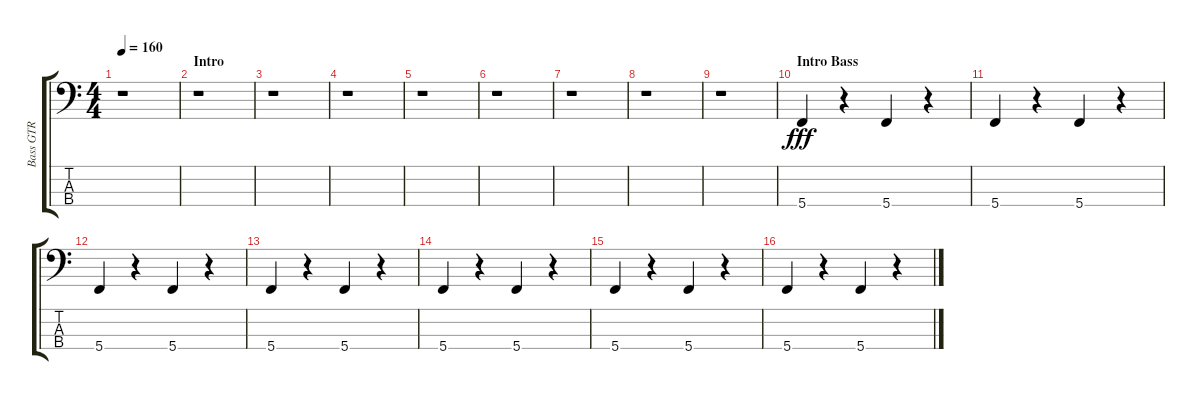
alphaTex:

\track ("Bass GTR" "Bass GTR") {instrument electricbassfinger}
\staff {score tabs}
\tuning (F2 C2 G1 C1) {hide}
\ts (4 4)
\tempo 160
\clef f4
\ks aminor
r.1{dy fff instrument electricbassfinger} |
\section ("" "Intro")
r.1 |
r.1 |
r.1 |
r.1 |
r.1 |
r.1 |
r.1 |
r.1 |
\section ("" "Intro Bass")
5.4.4 r.4 5.4.4 r.4 |
5.4.4 r.4 5.4.4 r.4 |
5.4.4 r.4 5.4.4 r.4 |
5.4.4 r.4 5.4.4 r.4 |
5.4.4 r.4 5.4.4 r.4 |
5.4.4 r.4 5.4.4 r.4 |
5.4.4 r.4 5.4.4 r.4
